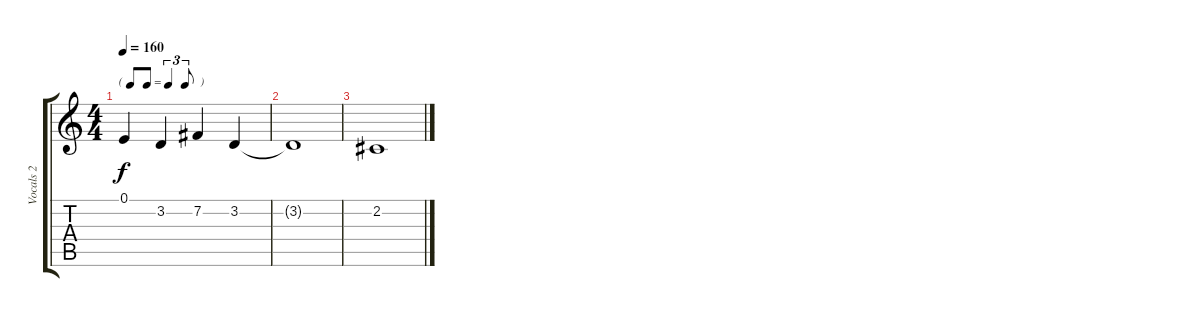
\track ("Vocals 2" "Vocals 2") {instrument lead2sawtooth}
\staff {score tabs}
\tuning (E4 B3 G3 D3 A2 E2) {hide}
\ts (4 4)
\tf triplet8th
\tempo 160
\clef g2
\ks c
0.1{t}.4{dy f} 3.2.4 7.2.4 3.2.4 |
3.2{t}.1 |
2.2.1
